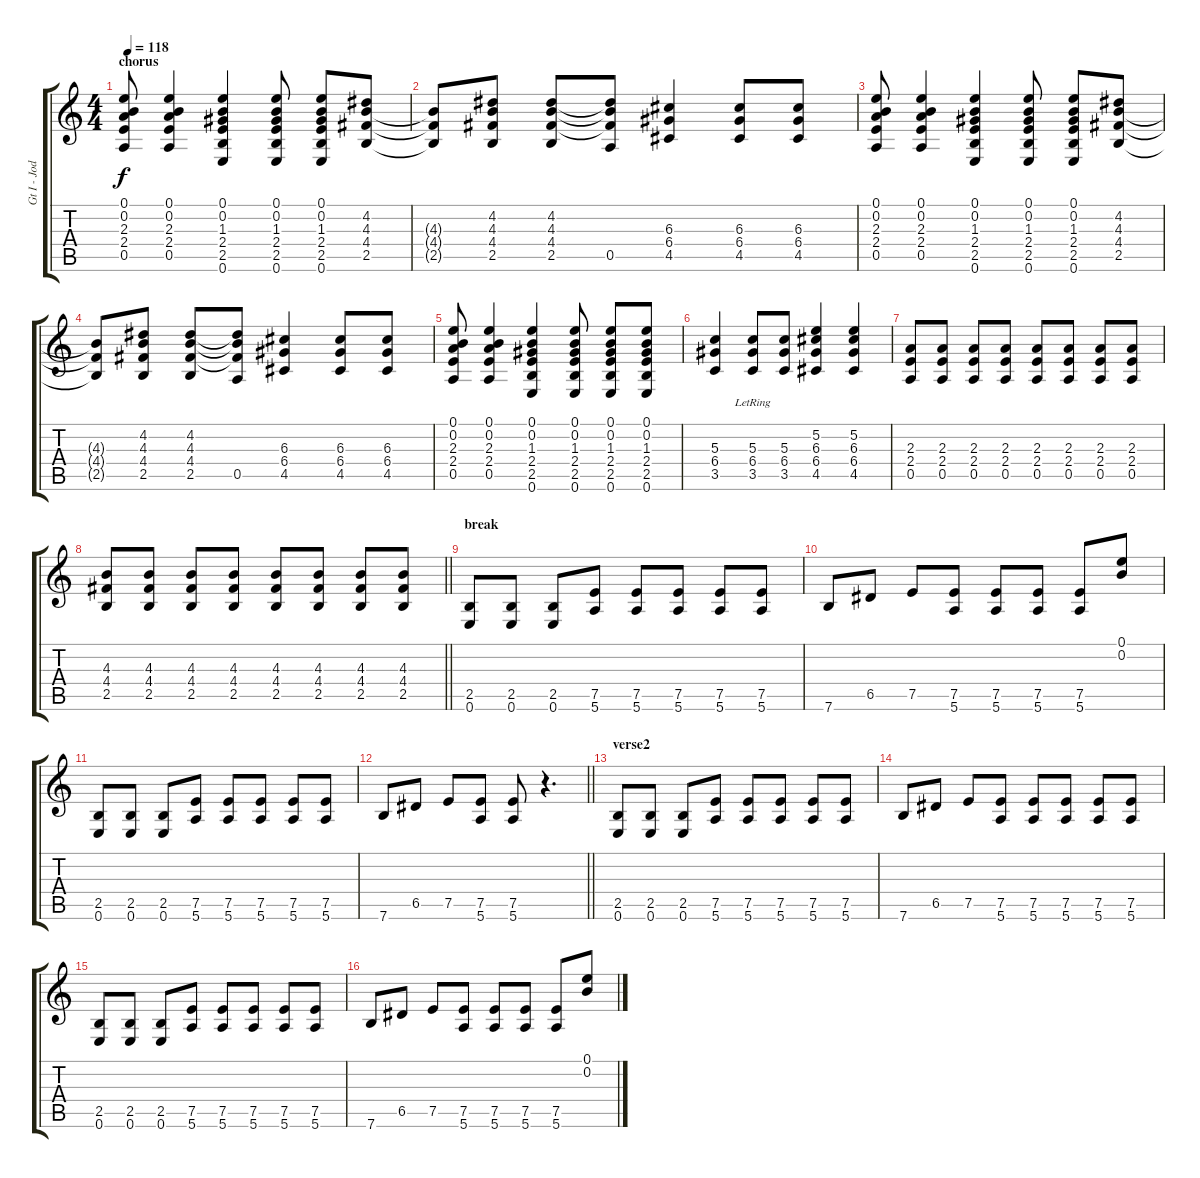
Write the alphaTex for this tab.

\track ("Gt I - Jody Porter" "Gt I - Jod") {instrument electricguitarmuted}
\staff {score tabs}
\tuning (E4 B3 G3 D3 A2 E2) {hide}
\ts (4 4)
\section ("" "chorus")
\tempo 118
\clef g2
\ks c
(0.1 0.2 2.3 2.4 0.5).8{dy f instrument distortionguitar} (0.1 0.2 2.3 2.4 0.5).4 (0.1 0.2 1.3 2.4 2.5 0.6).4 (0.1 0.2 1.3 2.4 2.5 0.6).8 (0.1 0.2 1.3 2.4 2.5 0.6).8 (4.2 4.3 4.4 2.5).8 |
(4.3{t} 4.4{t} 2.5{t}).8 (4.2 4.3 4.4 2.5).8 (4.2 4.3 4.4 2.5).8 (4.2{t} 4.3{t} 4.4{t} 0.5).8 (6.3 6.4 4.5).4 (6.3 6.4 4.5).8 (6.3 6.4 4.5).8 |
(0.1 0.2 2.3 2.4 0.5).8{instrument distortionguitar} (0.1 0.2 2.3 2.4 0.5).4 (0.1 0.2 1.3 2.4 2.5 0.6).4 (0.1 0.2 1.3 2.4 2.5 0.6).8 (0.1 0.2 1.3 2.4 2.5 0.6).8 (4.2 4.3 4.4 2.5).8 |
(4.3{t} 4.4{t} 2.5{t}).8 (4.2 4.3 4.4 2.5).8 (4.2 4.3 4.4 2.5).8 (4.2{t} 4.3{t} 4.4{t} 0.5).8 (6.3 6.4 4.5).4 (6.3 6.4 4.5).8 (6.3 6.4 4.5).8 |
(0.1 0.2 2.3 2.4 0.5).8{instrument distortionguitar} (0.1 0.2 2.3 2.4 0.5).4 (0.1 0.2 1.3 2.4 2.5 0.6).4 (0.1 0.2 1.3 2.4 2.5 0.6).8 (0.1 0.2 1.3 2.4 2.5 0.6).8 (0.1 0.2 1.3 2.4 2.5 0.6).8 |
(5.3 6.4 3.5).4 (5.3{lr} 6.4 3.5{lr}).8 (5.3 6.4 3.5).8 (5.2 6.3 6.4 4.5).4 (5.2 6.3 6.4 4.5).4 |
(2.3 2.4 0.5).8 (2.3 2.4 0.5).8 (2.3 2.4 0.5).8 (2.3 2.4 0.5).8 (2.3 2.4 0.5).8 (2.3 2.4 0.5).8 (2.3 2.4 0.5).8 (2.3 2.4 0.5).8 |
\barLineRight lightlight
(4.3 4.4 2.5).8 (4.3 4.4 2.5).8 (4.3 4.4 2.5).8 (4.3 4.4 2.5).8 (4.3 4.4 2.5).8 (4.3 4.4 2.5).8 (4.3 4.4 2.5).8 (4.3 4.4 2.5).8 |
\section ("" "break")
(2.5 0.6).8{instrument electricguitarmuted} (2.5 0.6).8 (2.5 0.6).8 (7.5 5.6).8 (7.5 5.6).8 (7.5 5.6).8 (7.5 5.6).8 (7.5 5.6).8 |
7.6.8 6.5.8 7.5.8 (7.5 5.6).8 (7.5 5.6).8 (7.5 5.6).8 (7.5 5.6).8 (0.1 0.2).8{instrument distortionguitar} |
(2.5 0.6).8{instrument electricguitarmuted} (2.5 0.6).8 (2.5 0.6).8 (7.5 5.6).8 (7.5 5.6).8 (7.5 5.6).8 (7.5 5.6).8 (7.5 5.6).8 |
\barLineRight lightlight
7.6.8 6.5.8 7.5.8 (7.5 5.6).8 (7.5 5.6).8 r.4{d} |
\section ("" "verse2")
(2.5 0.6).8{instrument electricguitarmuted} (2.5 0.6).8 (2.5 0.6).8 (7.5 5.6).8 (7.5 5.6).8 (7.5 5.6).8 (7.5 5.6).8 (7.5 5.6).8 |
7.6.8 6.5.8 7.5.8 (7.5 5.6).8 (7.5 5.6).8 (7.5 5.6).8 (7.5 5.6).8 (7.5 5.6).8 |
(2.5 0.6).8{instrument electricguitarmuted} (2.5 0.6).8 (2.5 0.6).8 (7.5 5.6).8 (7.5 5.6).8 (7.5 5.6).8 (7.5 5.6).8 (7.5 5.6).8 |
7.6.8 6.5.8 7.5.8 (7.5 5.6).8 (7.5 5.6).8 (7.5 5.6).8 (7.5 5.6).8 (0.1 0.2).8{instrument distortionguitar}
